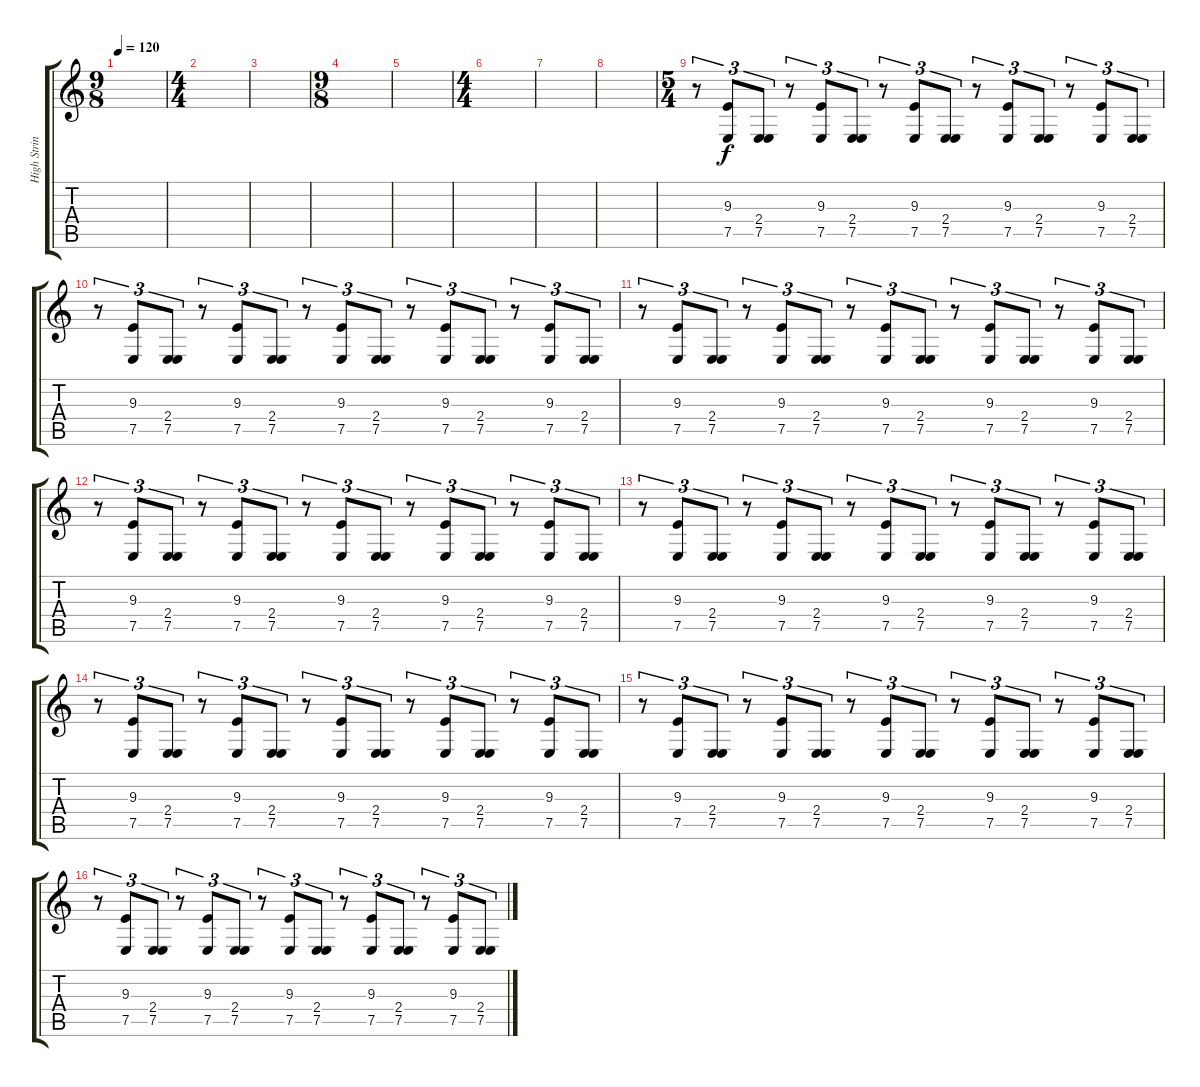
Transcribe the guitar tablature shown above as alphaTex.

\track ("High Strings -1 Oct" "High Strin") {instrument stringensemble1}
\staff {score tabs}
\tuning (E4 B3 G3 D3 A2 E2) {hide}
\ts (9 8)
\tempo 120
\clef g2
\ks c
|
\ts (4 4)
|
|
\ts (9 8)
|
|
\ts (4 4)
|
|
|
\ts (5 4)
r.8{tu (3 2) volume 16} (9.3 7.5).8{tu (3 2)} (2.4 7.5).8{tu (3 2)} r.8{tu (3 2)} (9.3 7.5).8{tu (3 2)} (2.4 7.5).8{tu (3 2)} r.8{tu (3 2)} (9.3 7.5).8{tu (3 2)} (2.4 7.5).8{tu (3 2)} r.8{tu (3 2)} (9.3 7.5).8{tu (3 2)} (2.4 7.5).8{tu (3 2)} r.8{tu (3 2)} (9.3 7.5).8{tu (3 2)} (2.4 7.5).8{tu (3 2)} |
r.8{tu (3 2)} (9.3 7.5).8{tu (3 2)} (2.4 7.5).8{tu (3 2)} r.8{tu (3 2)} (9.3 7.5).8{tu (3 2)} (2.4 7.5).8{tu (3 2)} r.8{tu (3 2)} (9.3 7.5).8{tu (3 2)} (2.4 7.5).8{tu (3 2)} r.8{tu (3 2)} (9.3 7.5).8{tu (3 2)} (2.4 7.5).8{tu (3 2)} r.8{tu (3 2)} (9.3 7.5).8{tu (3 2)} (2.4 7.5).8{tu (3 2)} |
r.8{tu (3 2)} (9.3 7.5).8{tu (3 2)} (2.4 7.5).8{tu (3 2)} r.8{tu (3 2)} (9.3 7.5).8{tu (3 2)} (2.4 7.5).8{tu (3 2)} r.8{tu (3 2)} (9.3 7.5).8{tu (3 2)} (2.4 7.5).8{tu (3 2)} r.8{tu (3 2)} (9.3 7.5).8{tu (3 2)} (2.4 7.5).8{tu (3 2)} r.8{tu (3 2)} (9.3 7.5).8{tu (3 2)} (2.4 7.5).8{tu (3 2)} |
r.8{tu (3 2)} (9.3 7.5).8{tu (3 2)} (2.4 7.5).8{tu (3 2)} r.8{tu (3 2)} (9.3 7.5).8{tu (3 2)} (2.4 7.5).8{tu (3 2)} r.8{tu (3 2)} (9.3 7.5).8{tu (3 2)} (2.4 7.5).8{tu (3 2)} r.8{tu (3 2)} (9.3 7.5).8{tu (3 2)} (2.4 7.5).8{tu (3 2)} r.8{tu (3 2)} (9.3 7.5).8{tu (3 2)} (2.4 7.5).8{tu (3 2)} |
r.8{tu (3 2)} (9.3 7.5).8{tu (3 2)} (2.4 7.5).8{tu (3 2)} r.8{tu (3 2)} (9.3 7.5).8{tu (3 2)} (2.4 7.5).8{tu (3 2)} r.8{tu (3 2)} (9.3 7.5).8{tu (3 2)} (2.4 7.5).8{tu (3 2)} r.8{tu (3 2)} (9.3 7.5).8{tu (3 2)} (2.4 7.5).8{tu (3 2)} r.8{tu (3 2)} (9.3 7.5).8{tu (3 2)} (2.4 7.5).8{tu (3 2)} |
r.8{tu (3 2)} (9.3 7.5).8{tu (3 2)} (2.4 7.5).8{tu (3 2)} r.8{tu (3 2)} (9.3 7.5).8{tu (3 2)} (2.4 7.5).8{tu (3 2)} r.8{tu (3 2)} (9.3 7.5).8{tu (3 2)} (2.4 7.5).8{tu (3 2)} r.8{tu (3 2)} (9.3 7.5).8{tu (3 2)} (2.4 7.5).8{tu (3 2)} r.8{tu (3 2)} (9.3 7.5).8{tu (3 2)} (2.4 7.5).8{tu (3 2)} |
r.8{tu (3 2)} (9.3 7.5).8{tu (3 2)} (2.4 7.5).8{tu (3 2)} r.8{tu (3 2)} (9.3 7.5).8{tu (3 2)} (2.4 7.5).8{tu (3 2)} r.8{tu (3 2)} (9.3 7.5).8{tu (3 2)} (2.4 7.5).8{tu (3 2)} r.8{tu (3 2)} (9.3 7.5).8{tu (3 2)} (2.4 7.5).8{tu (3 2)} r.8{tu (3 2)} (9.3 7.5).8{tu (3 2)} (2.4 7.5).8{tu (3 2)} |
r.8{tu (3 2)} (9.3 7.5).8{tu (3 2)} (2.4 7.5).8{tu (3 2)} r.8{tu (3 2)} (9.3 7.5).8{tu (3 2)} (2.4 7.5).8{tu (3 2)} r.8{tu (3 2)} (9.3 7.5).8{tu (3 2)} (2.4 7.5).8{tu (3 2)} r.8{tu (3 2)} (9.3 7.5).8{tu (3 2)} (2.4 7.5).8{tu (3 2)} r.8{tu (3 2)} (9.3 7.5).8{tu (3 2)} (2.4 7.5).8{tu (3 2)}
